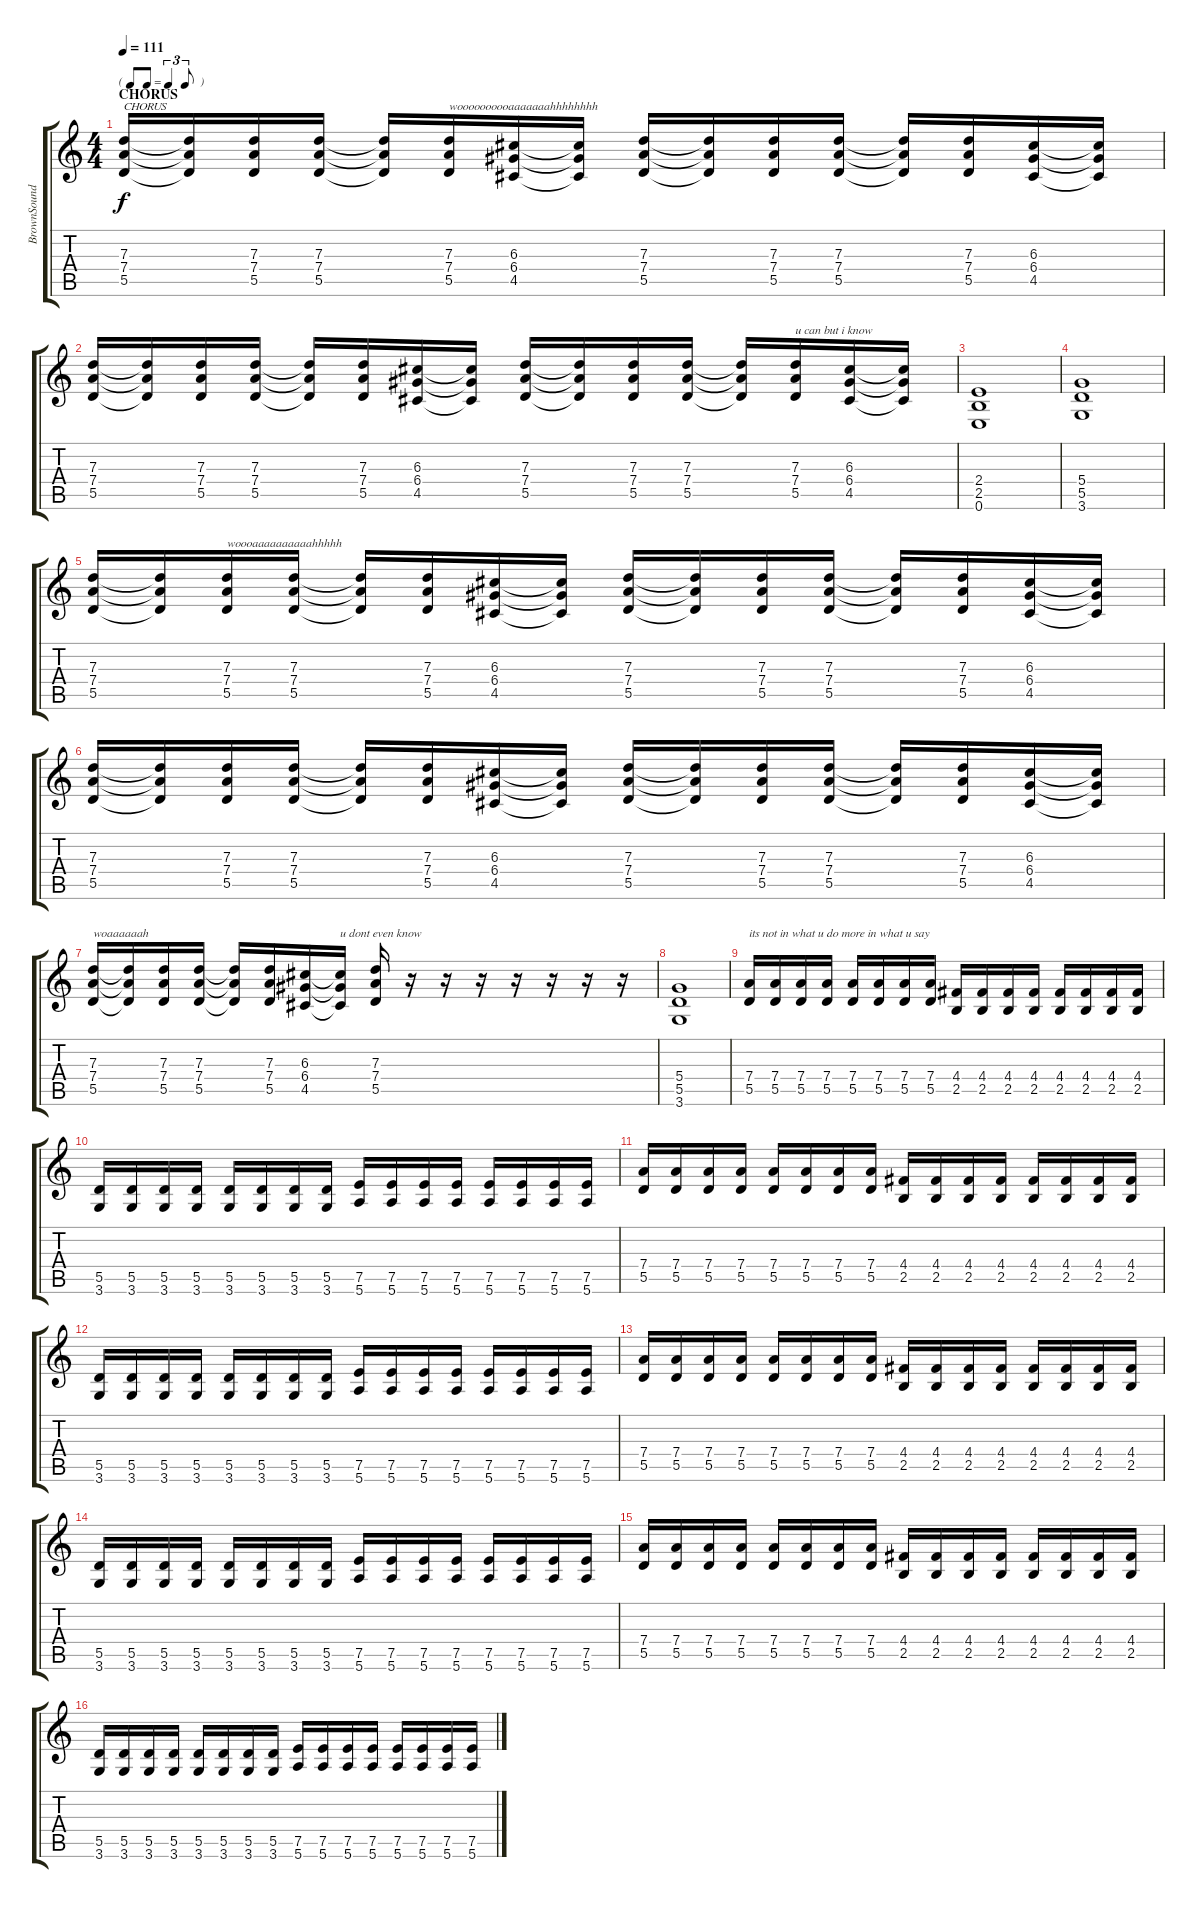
\track ("BrownSound" "BrownSound") {instrument distortionguitar}
\staff {score tabs}
\tuning (E4 B3 G3 D3 A2 E2) {hide}
\ts (4 4)
\tf triplet8th
\section ("" "CHORUS")
\tempo 111
\clef g2
\ks c
(7.3 7.4 5.5).16{txt "CHORUS" dy f} (7.3{t} 7.4{t} 5.5{t}).16 (7.3 7.4 5.5).16 (7.3 7.4 5.5).16 (7.3{t} 7.4{t} 5.5{t}).16 (7.3 7.4 5.5).16{txt "woooooooooaaaaaaahhhhhhhh"} (6.3 6.4 4.5).16 (6.3{t} 6.4{t} 4.5{t}).16 (7.3 7.4 5.5).16 (7.3{t} 7.4{t} 5.5{t}).16 (7.3 7.4 5.5).16 (7.3 7.4 5.5).16 (7.3{t} 7.4{t} 5.5{t}).16 (7.3 7.4 5.5).16 (6.3 6.4 4.5).16 (6.3{t} 6.4{t} 4.5{t}).16 |
(7.3 7.4 5.5).16 (7.3{t} 7.4{t} 5.5{t}).16 (7.3 7.4 5.5).16 (7.3 7.4 5.5).16 (7.3{t} 7.4{t} 5.5{t}).16 (7.3 7.4 5.5).16 (6.3 6.4 4.5).16 (6.3{t} 6.4{t} 4.5{t}).16 (7.3 7.4 5.5).16 (7.3{t} 7.4{t} 5.5{t}).16 (7.3 7.4 5.5).16 (7.3 7.4 5.5).16 (7.3{t} 7.4{t} 5.5{t}).16 (7.3 7.4 5.5).16{txt "u can but i know"} (6.3 6.4 4.5).16 (6.3{t} 6.4{t} 4.5{t}).16 |
(2.4 2.5 0.6).1 |
(5.4 5.5 3.6).1 |
(7.3 7.4 5.5).16 (7.3{t} 7.4{t} 5.5{t}).16 (7.3 7.4 5.5).16{txt "woooaaaaaaaaaahhhhh"} (7.3 7.4 5.5).16 (7.3{t} 7.4{t} 5.5{t}).16 (7.3 7.4 5.5).16 (6.3 6.4 4.5).16 (6.3{t} 6.4{t} 4.5{t}).16 (7.3 7.4 5.5).16 (7.3{t} 7.4{t} 5.5{t}).16 (7.3 7.4 5.5).16 (7.3 7.4 5.5).16 (7.3{t} 7.4{t} 5.5{t}).16 (7.3 7.4 5.5).16 (6.3 6.4 4.5).16 (6.3{t} 6.4{t} 4.5{t}).16 |
(7.3 7.4 5.5).16 (7.3{t} 7.4{t} 5.5{t}).16 (7.3 7.4 5.5).16 (7.3 7.4 5.5).16 (7.3{t} 7.4{t} 5.5{t}).16 (7.3 7.4 5.5).16 (6.3 6.4 4.5).16 (6.3{t} 6.4{t} 4.5{t}).16 (7.3 7.4 5.5).16 (7.3{t} 7.4{t} 5.5{t}).16 (7.3 7.4 5.5).16 (7.3 7.4 5.5).16 (7.3{t} 7.4{t} 5.5{t}).16 (7.3 7.4 5.5).16 (6.3 6.4 4.5).16 (6.3{t} 6.4{t} 4.5{t}).16 |
(7.3 7.4 5.5).16{txt "woaaaaaah"} (7.3{t} 7.4{t} 5.5{t}).16 (7.3 7.4 5.5).16 (7.3 7.4 5.5).16 (7.3{t} 7.4{t} 5.5{t}).16 (7.3 7.4 5.5).16 (6.3 6.4 4.5).16 (6.3{t} 6.4{t} 4.5{t}).16{txt "u dont even know"} (7.3 7.4 5.5).16 r.16 r.16 r.16 r.16 r.16 r.16 r.16 |
(5.4 5.5 3.6).1 |
(7.4 5.5).16{txt "its not in what u do more in what u say"} (7.4 5.5).16 (7.4 5.5).16 (7.4 5.5).16 (7.4 5.5).16 (7.4 5.5).16 (7.4 5.5).16 (7.4 5.5).16 (4.4 2.5).16 (4.4 2.5).16 (4.4 2.5).16 (4.4 2.5).16 (4.4 2.5).16 (4.4 2.5).16 (4.4 2.5).16 (4.4 2.5).16 |
(5.5 3.6).16 (5.5 3.6).16 (5.5 3.6).16 (5.5 3.6).16 (5.5 3.6).16 (5.5 3.6).16 (5.5 3.6).16 (5.5 3.6).16 (7.5 5.6).16 (7.5 5.6).16 (7.5 5.6).16 (7.5 5.6).16 (7.5 5.6).16 (7.5 5.6).16 (7.5 5.6).16 (7.5 5.6).16 |
(7.4 5.5).16 (7.4 5.5).16 (7.4 5.5).16 (7.4 5.5).16 (7.4 5.5).16 (7.4 5.5).16 (7.4 5.5).16 (7.4 5.5).16 (4.4 2.5).16 (4.4 2.5).16 (4.4 2.5).16 (4.4 2.5).16 (4.4 2.5).16 (4.4 2.5).16 (4.4 2.5).16 (4.4 2.5).16 |
(5.5 3.6).16 (5.5 3.6).16 (5.5 3.6).16 (5.5 3.6).16 (5.5 3.6).16 (5.5 3.6).16 (5.5 3.6).16 (5.5 3.6).16 (7.5 5.6).16 (7.5 5.6).16 (7.5 5.6).16 (7.5 5.6).16 (7.5 5.6).16 (7.5 5.6).16 (7.5 5.6).16 (7.5 5.6).16 |
(7.4 5.5).16 (7.4 5.5).16 (7.4 5.5).16 (7.4 5.5).16 (7.4 5.5).16 (7.4 5.5).16 (7.4 5.5).16 (7.4 5.5).16 (4.4 2.5).16 (4.4 2.5).16 (4.4 2.5).16 (4.4 2.5).16 (4.4 2.5).16 (4.4 2.5).16 (4.4 2.5).16 (4.4 2.5).16 |
(5.5 3.6).16 (5.5 3.6).16 (5.5 3.6).16 (5.5 3.6).16 (5.5 3.6).16 (5.5 3.6).16 (5.5 3.6).16 (5.5 3.6).16 (7.5 5.6).16 (7.5 5.6).16 (7.5 5.6).16 (7.5 5.6).16 (7.5 5.6).16 (7.5 5.6).16 (7.5 5.6).16 (7.5 5.6).16 |
(7.4 5.5).16 (7.4 5.5).16 (7.4 5.5).16 (7.4 5.5).16 (7.4 5.5).16 (7.4 5.5).16 (7.4 5.5).16 (7.4 5.5).16 (4.4 2.5).16 (4.4 2.5).16 (4.4 2.5).16 (4.4 2.5).16 (4.4 2.5).16 (4.4 2.5).16 (4.4 2.5).16 (4.4 2.5).16 |
(5.5 3.6).16 (5.5 3.6).16 (5.5 3.6).16 (5.5 3.6).16 (5.5 3.6).16 (5.5 3.6).16 (5.5 3.6).16 (5.5 3.6).16 (7.5 5.6).16 (7.5 5.6).16 (7.5 5.6).16 (7.5 5.6).16 (7.5 5.6).16 (7.5 5.6).16 (7.5 5.6).16 (7.5 5.6).16
